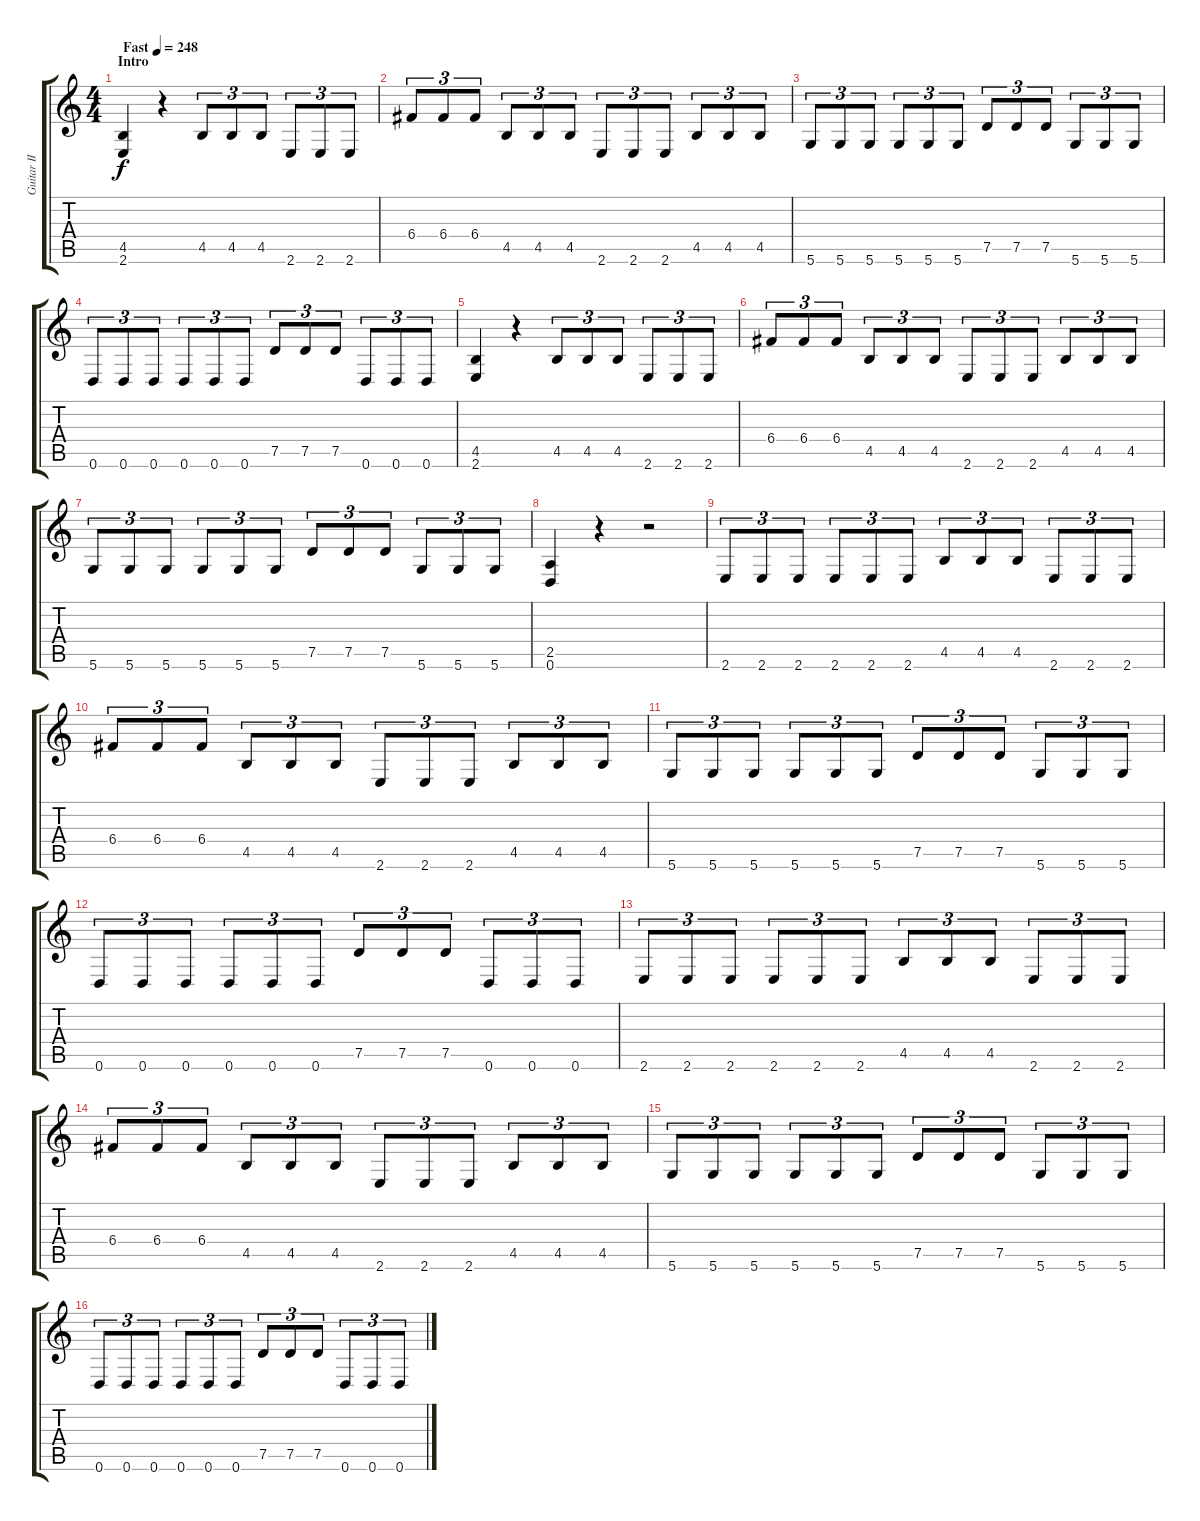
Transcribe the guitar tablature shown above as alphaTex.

\track ("Guitar II" "Guitar II") {instrument distortionguitar}
\staff {score tabs}
\tuning (D4 A3 F3 C3 G2 D2) {hide}
\ts (4 4)
\section ("" "Intro")
\tempo (248 "Fast")
\clef g2
\ks c
(4.5 2.6).4{dy f instrument distortionguitar} r.4 4.5.8{tu (3 2)} 4.5.8{tu (3 2)} 4.5.8{tu (3 2)} 2.6.8{tu (3 2)} 2.6.8{tu (3 2)} 2.6.8{tu (3 2)} |
6.4.8{tu (3 2)} 6.4.8{tu (3 2)} 6.4.8{tu (3 2)} 4.5.8{tu (3 2)} 4.5.8{tu (3 2)} 4.5.8{tu (3 2)} 2.6.8{tu (3 2)} 2.6.8{tu (3 2)} 2.6.8{tu (3 2)} 4.5.8{tu (3 2)} 4.5.8{tu (3 2)} 4.5.8{tu (3 2)} |
5.6.8{tu (3 2)} 5.6.8{tu (3 2)} 5.6.8{tu (3 2)} 5.6.8{tu (3 2)} 5.6.8{tu (3 2)} 5.6.8{tu (3 2)} 7.5.8{tu (3 2)} 7.5.8{tu (3 2)} 7.5.8{tu (3 2)} 5.6.8{tu (3 2)} 5.6.8{tu (3 2)} 5.6.8{tu (3 2)} |
0.6.8{tu (3 2)} 0.6.8{tu (3 2)} 0.6.8{tu (3 2)} 0.6.8{tu (3 2)} 0.6.8{tu (3 2)} 0.6.8{tu (3 2)} 7.5.8{tu (3 2)} 7.5.8{tu (3 2)} 7.5.8{tu (3 2)} 0.6.8{tu (3 2)} 0.6.8{tu (3 2)} 0.6.8{tu (3 2)} |
(4.5 2.6).4 r.4 4.5.8{tu (3 2)} 4.5.8{tu (3 2)} 4.5.8{tu (3 2)} 2.6.8{tu (3 2)} 2.6.8{tu (3 2)} 2.6.8{tu (3 2)} |
6.4.8{tu (3 2)} 6.4.8{tu (3 2)} 6.4.8{tu (3 2)} 4.5.8{tu (3 2)} 4.5.8{tu (3 2)} 4.5.8{tu (3 2)} 2.6.8{tu (3 2)} 2.6.8{tu (3 2)} 2.6.8{tu (3 2)} 4.5.8{tu (3 2)} 4.5.8{tu (3 2)} 4.5.8{tu (3 2)} |
5.6.8{tu (3 2)} 5.6.8{tu (3 2)} 5.6.8{tu (3 2)} 5.6.8{tu (3 2)} 5.6.8{tu (3 2)} 5.6.8{tu (3 2)} 7.5.8{tu (3 2)} 7.5.8{tu (3 2)} 7.5.8{tu (3 2)} 5.6.8{tu (3 2)} 5.6.8{tu (3 2)} 5.6.8{tu (3 2)} |
(2.5 0.6).4 r.4 r.2 |
2.6.8{tu (3 2)} 2.6.8{tu (3 2)} 2.6.8{tu (3 2)} 2.6.8{tu (3 2)} 2.6.8{tu (3 2)} 2.6.8{tu (3 2)} 4.5.8{tu (3 2)} 4.5.8{tu (3 2)} 4.5.8{tu (3 2)} 2.6.8{tu (3 2)} 2.6.8{tu (3 2)} 2.6.8{tu (3 2)} |
6.4.8{tu (3 2)} 6.4.8{tu (3 2)} 6.4.8{tu (3 2)} 4.5.8{tu (3 2)} 4.5.8{tu (3 2)} 4.5.8{tu (3 2)} 2.6.8{tu (3 2)} 2.6.8{tu (3 2)} 2.6.8{tu (3 2)} 4.5.8{tu (3 2)} 4.5.8{tu (3 2)} 4.5.8{tu (3 2)} |
5.6.8{tu (3 2)} 5.6.8{tu (3 2)} 5.6.8{tu (3 2)} 5.6.8{tu (3 2)} 5.6.8{tu (3 2)} 5.6.8{tu (3 2)} 7.5.8{tu (3 2)} 7.5.8{tu (3 2)} 7.5.8{tu (3 2)} 5.6.8{tu (3 2)} 5.6.8{tu (3 2)} 5.6.8{tu (3 2)} |
0.6.8{tu (3 2)} 0.6.8{tu (3 2)} 0.6.8{tu (3 2)} 0.6.8{tu (3 2)} 0.6.8{tu (3 2)} 0.6.8{tu (3 2)} 7.5.8{tu (3 2)} 7.5.8{tu (3 2)} 7.5.8{tu (3 2)} 0.6.8{tu (3 2)} 0.6.8{tu (3 2)} 0.6.8{tu (3 2)} |
2.6.8{tu (3 2)} 2.6.8{tu (3 2)} 2.6.8{tu (3 2)} 2.6.8{tu (3 2)} 2.6.8{tu (3 2)} 2.6.8{tu (3 2)} 4.5.8{tu (3 2)} 4.5.8{tu (3 2)} 4.5.8{tu (3 2)} 2.6.8{tu (3 2)} 2.6.8{tu (3 2)} 2.6.8{tu (3 2)} |
6.4.8{tu (3 2)} 6.4.8{tu (3 2)} 6.4.8{tu (3 2)} 4.5.8{tu (3 2)} 4.5.8{tu (3 2)} 4.5.8{tu (3 2)} 2.6.8{tu (3 2)} 2.6.8{tu (3 2)} 2.6.8{tu (3 2)} 4.5.8{tu (3 2)} 4.5.8{tu (3 2)} 4.5.8{tu (3 2)} |
5.6.8{tu (3 2)} 5.6.8{tu (3 2)} 5.6.8{tu (3 2)} 5.6.8{tu (3 2)} 5.6.8{tu (3 2)} 5.6.8{tu (3 2)} 7.5.8{tu (3 2)} 7.5.8{tu (3 2)} 7.5.8{tu (3 2)} 5.6.8{tu (3 2)} 5.6.8{tu (3 2)} 5.6.8{tu (3 2)} |
0.6.8{tu (3 2)} 0.6.8{tu (3 2)} 0.6.8{tu (3 2)} 0.6.8{tu (3 2)} 0.6.8{tu (3 2)} 0.6.8{tu (3 2)} 7.5.8{tu (3 2)} 7.5.8{tu (3 2)} 7.5.8{tu (3 2)} 0.6.8{tu (3 2)} 0.6.8{tu (3 2)} 0.6.8{tu (3 2)}
